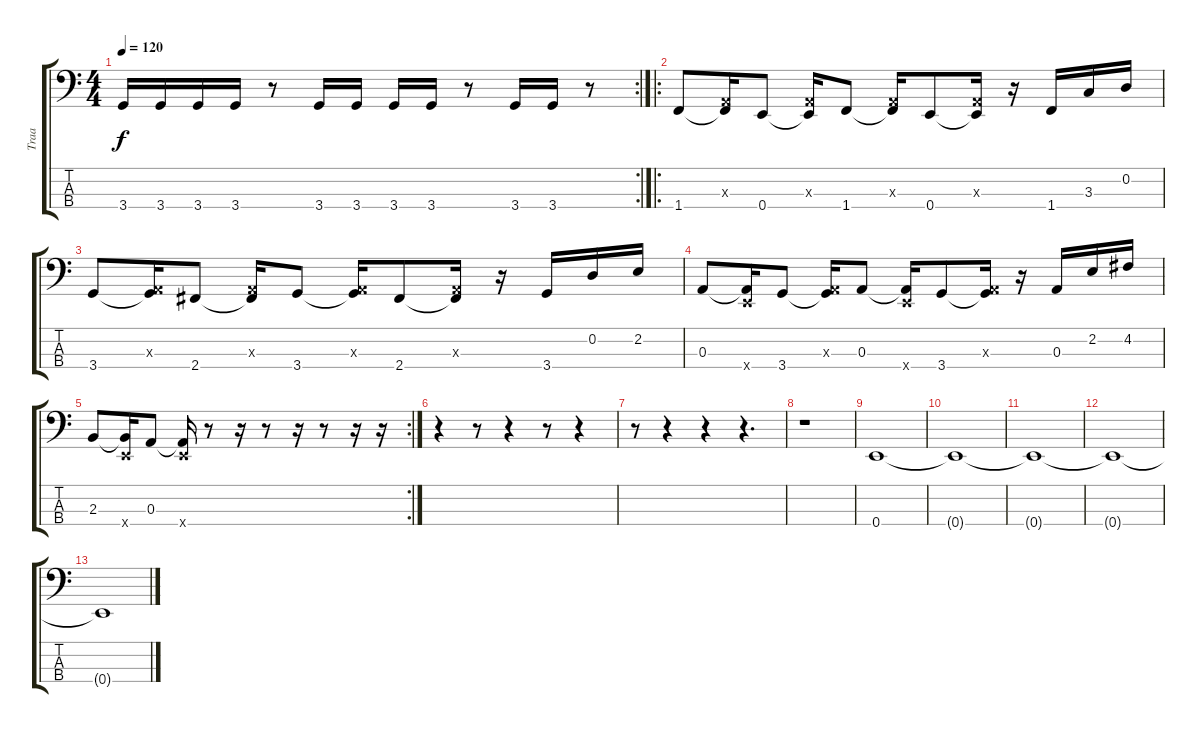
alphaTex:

\track ("Traa" "Traa") {instrument electricbassfinger}
\staff {score tabs}
\tuning (G2 D2 A1 E1) {hide}
\rc 2
\ts (4 4)
\tempo 120
\clef f4
\ks c
3.4.16{dy f} 3.4.16 3.4.16 3.4.16 r.8 3.4.16 3.4.16 3.4.16 3.4.16 r.8 3.4.16 3.4.16 r.8 |
\ro
1.4.8 (0.3{x} 1.4{t}).16 0.4.8 (0.3{x} 0.4{t}).16 1.4.8 (0.3{x} 1.4{t}).16 0.4.8 (0.3{x} 0.4{t}).16 r.16 1.4.16 3.3.16 0.2.16 |
3.4.8 (0.3{x} 3.4{t}).16 2.4.8 (0.3{x} 2.4{t}).16 3.4.8 (0.3{x} 3.4{t}).16 2.4.8 (0.3{x} 2.4{t}).16 r.16 3.4.16 0.2.16 2.2.16 |
0.3.8 (0.3{t} 0.4{x}).16 3.4.8 (0.3{x} 3.4{t}).16 0.3.8 (0.3{t} 0.4{x}).16 3.4.8 (0.3{x} 3.4{t}).16 r.16 0.3.16 2.2.16 4.2.16 |
\rc 2
2.3.8 (2.3{t} 0.4{x}).16 0.3.8 (0.3{t} 0.4{x}).16 r.8 r.16 r.8 r.16 r.8 r.16 r.16 |
r.4 r.8 r.4 r.8 r.4 |
r.8 r.4 r.4 r.4{d} |
r.1 |
0.4.1 |
0.4{t}.1 |
0.4{t}.1 |
0.4{t}.1 |
0.4{t}.1
